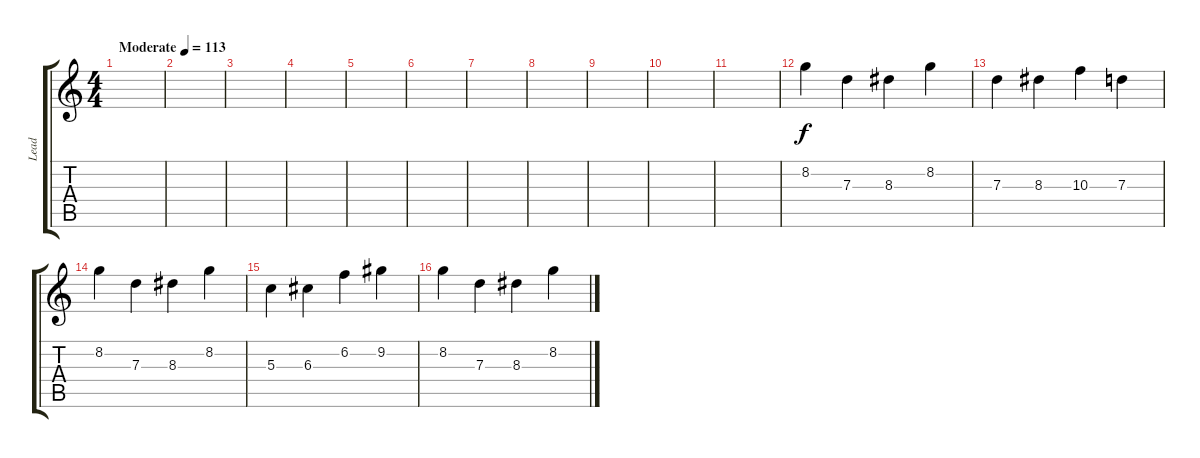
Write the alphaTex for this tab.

\track ("Lead" "Lead") {instrument distortionguitar}
\staff {score tabs}
\tuning (E4 B3 G3 D3 A2 E2) {hide}
\ts (4 4)
\tempo (113 "Moderate")
\clef g2
\ks c
|
|
|
|
|
|
|
|
|
|
|
8.2.4 7.3.4 8.3.4 8.2.4 |
7.3.4 8.3.4 10.3.4 7.3.4 |
8.2.4 7.3.4 8.3.4 8.2.4 |
5.3.4 6.3.4 6.2.4 9.2.4 |
8.2.4 7.3.4 8.3.4 8.2.4
